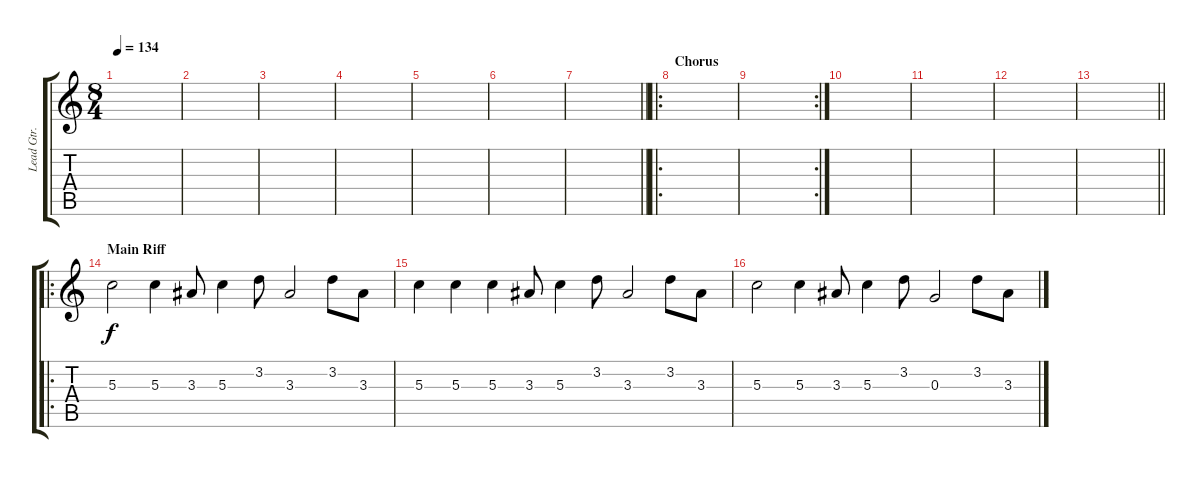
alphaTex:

\track ("Lead Gtr." "Lead Gtr.") {instrument distortionguitar}
\staff {score tabs}
\tuning (E4 B3 G3 D3 A2 E2) {hide}
\ts (8 4)
\tempo 134
\clef g2
\ks c
|
|
|
|
|
|
\barLineRight lightlight
|
\ro
\section ("" "Chorus")
|
\rc 2
|
|
|
|
\barLineRight lightlight
|
\ro
\section ("" "Main Riff")
5.3.2 5.3.4 3.3.8 5.3.4 3.2.8 3.3.2 3.2.8 3.3.8 |
5.3.4 5.3.4 5.3.4 3.3.8 5.3.4 3.2.8 3.3.2 3.2.8 3.3.8 |
5.3.2 5.3.4 3.3.8 5.3.4 3.2.8 0.3.2 3.2.8 3.3.8
